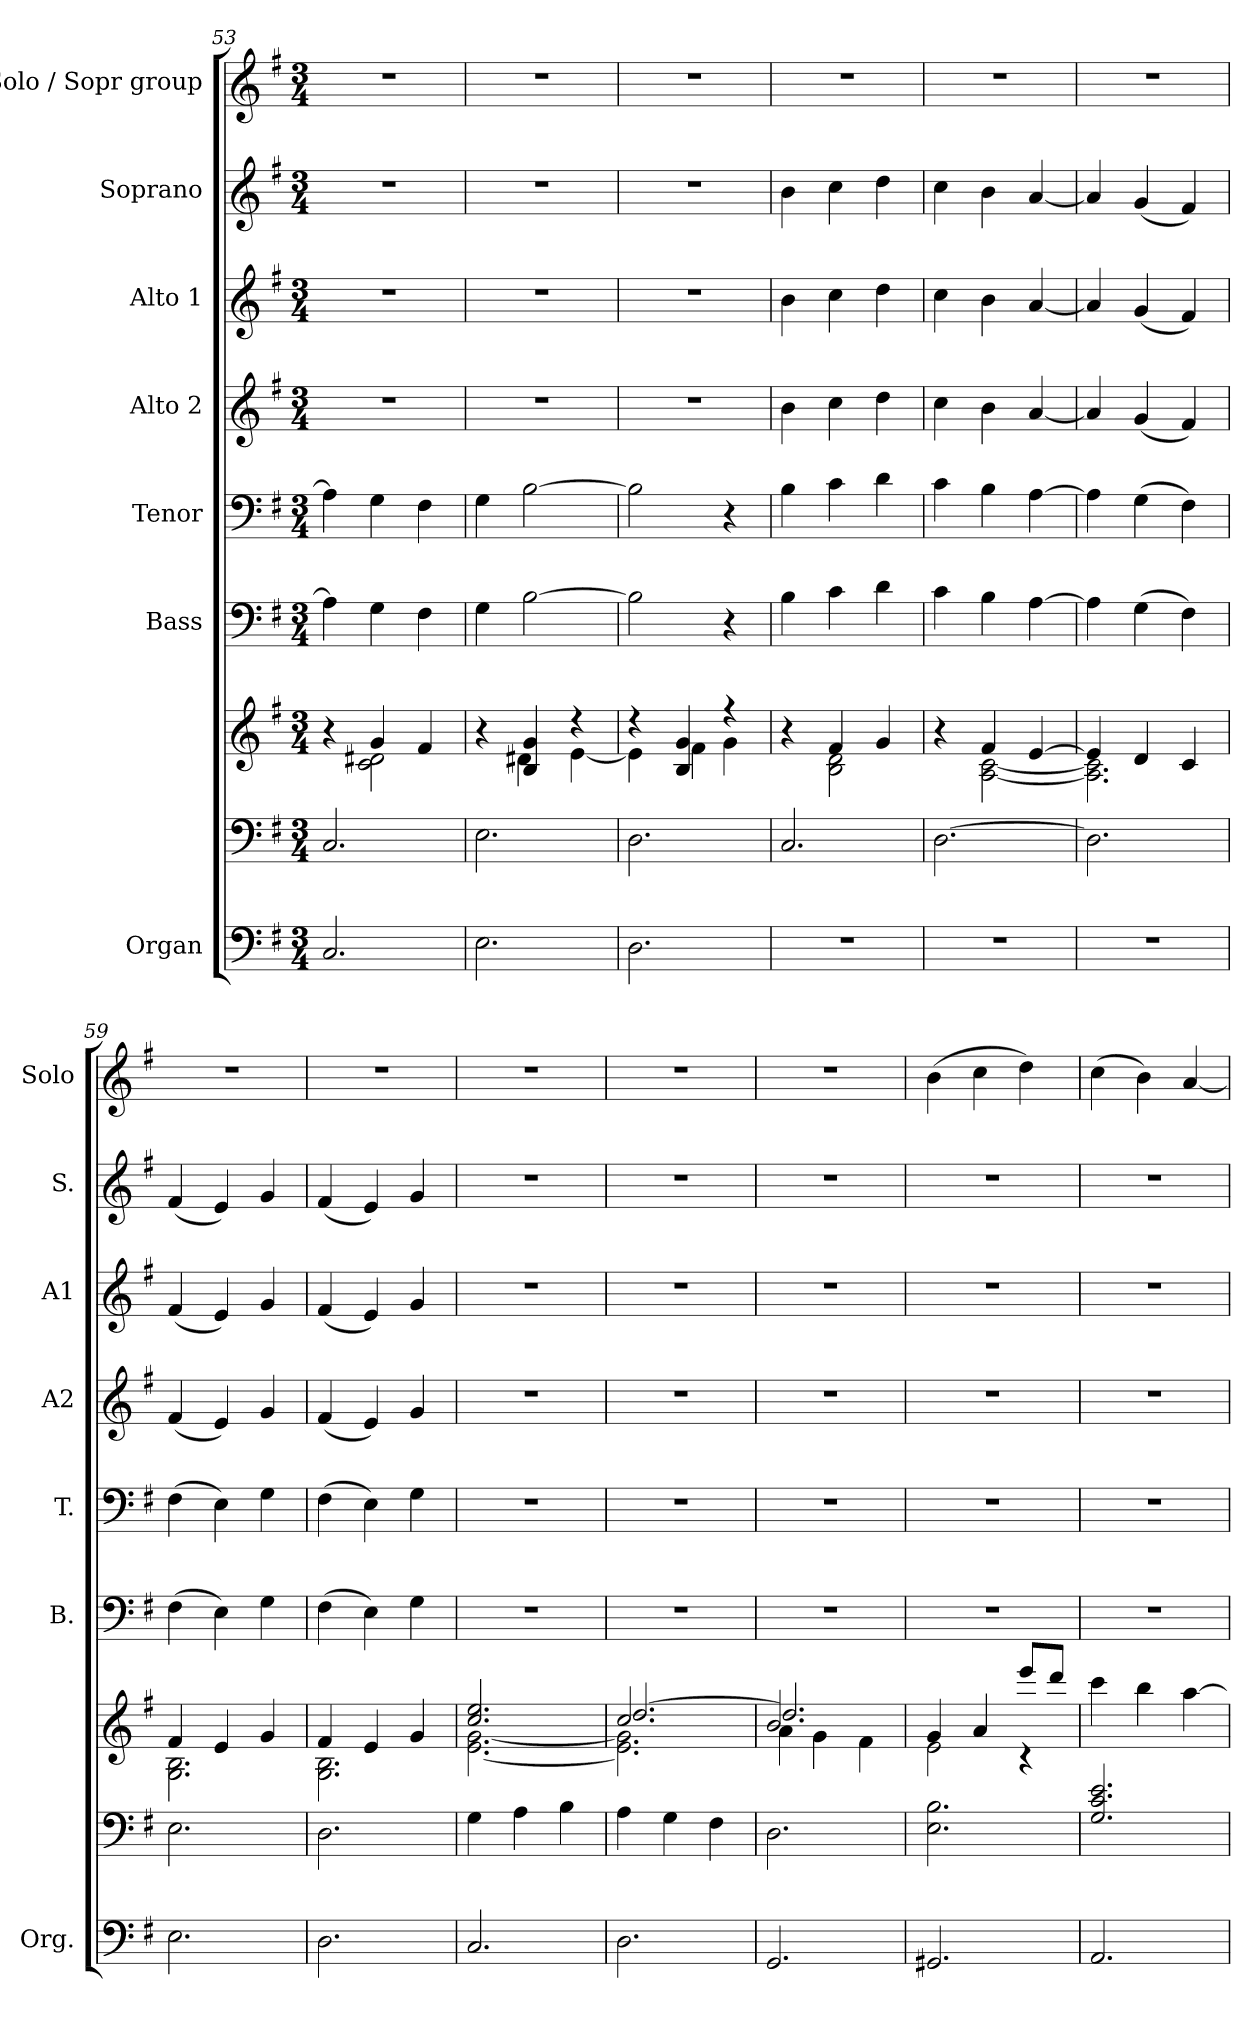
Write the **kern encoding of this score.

**kern	**kern	**kern	**kern	**kern	**kern	**kern	**kern	**kern
*part7	*part7	*part7	*part6	*part5	*part4	*part3	*part2	*part1
*staff9	*staff8	*staff7	*staff6	*staff5	*staff4	*staff3	*staff2	*staff1
*I"Organ	*	*	*I"Bass	*I"Tenor	*I"Alto 2	*I"Alto 1	*I"Soprano	*I"Solo / Sopr group
*I'Org.	*	*	*I'B.	*I'T.	*I'A2	*I'A1	*I'S.	*I'Solo
*clefF4	*clefF4	*clefG2	*clefF4	*clefF4	*clefG2	*clefG2	*clefG2	*clefG2
*k[f#]	*k[f#]	*k[f#]	*k[f#]	*k[f#]	*k[f#]	*k[f#]	*k[f#]	*k[f#]
*M3/4	*M3/4	*M3/4	*M3/4	*M3/4	*M3/4	*M3/4	*M3/4	*M3/4
=53	=53	=53	=53	=53	=53	=53	=53	=53
*	*	*^	*	*	*	*	*	*
2.C/	2.C/	4r	4ryy	4A\]	4A\]	2.r	2.r	2.r	2.r
.	.	4g/	2c\ 2d#X\	4G\	4G\	.	.	.	.
.	.	4f#/	.	4F#\	4F#\	.	.	.	.
=54	=54	=54	=54	=54	=54	=54	=54	=54	=54
2.E\	2.E\	4r	4ryy	4G\	4G\	2.r	2.r	2.r	2.r
.	.	4B/ 4g/	4d#X\	[2B\	[2B\	.	.	.	.
.	.	4r	[4e\	.	.	.	.	.	.
=55	=55	=55	=55	=55	=55	=55	=55	=55	=55
2.D\	2.D\	4r	4e\]	2B\]	2B\]	2.r	2.r	2.r	2.r
.	.	4B/ 4g/	4f#\	.	.	.	.	.	.
.	.	4r	4g\	4r	4r	.	.	.	.
=56	=56	=56	=56	=56	=56	=56	=56	=56	=56
2.r	2.C/	4r	4ryy	4B\	4B\	4b\	4b\	4b\	2.r
.	.	4f#/	2B\ 2d\	4c\	4c\	4cc\	4cc\	4cc\	.
.	.	4g/	.	4d\	4d\	4dd\	4dd\	4dd\	.
=57	=57	=57	=57	=57	=57	=57	=57	=57	=57
2.r	[2.D\	4r	4ryy	4c\	4c\	4cc\	4cc\	4cc\	2.r
.	.	4f#/	[2A\ [2c\	4B\	4B\	4b\	4b\	4b\	.
.	.	[4e/	.	[4A\	[4A\	[4a/	[4a/	[4a/	.
=58	=58	=58	=58	=58	=58	=58	=58	=58	=58
2.r	2.D\]	4e/]	2.A\] 2.c\]	4A\]	4A\]	4a/]	4a/]	4a/]	2.r
.	.	4d/	.	(>4G\	(>4G\	(<4g/	(<4g/	(<4g/	.
.	.	4c/	.	4F#\)	4F#\)	4f#/)	4f#/)	4f#/)	.
=59	=59	=59	=59	=59	=59	=59	=59	=59	=59
2.E\	2.E\	4f#/	2.G\ 2.B\	(>4F#\	(>4F#\	(<4f#/	(<4f#/	(<4f#/	2.r
.	.	4e/	.	4E\)	4E\)	4e/)	4e/)	4e/)	.
.	.	4g/	.	4G\	4G\	4g/	4g/	4g/	.
=60	=60	=60	=60	=60	=60	=60	=60	=60	=60
2.D\	2.D\	4f#/	2.G\ 2.B\	(>4F#\	(>4F#\	(<4f#/	(<4f#/	(<4f#/	2.r
.	.	4e/	.	4E\)	4E\)	4e/)	4e/)	4e/)	.
.	.	4g/	.	4G\	4G\	4g/	4g/	4g/	.
=61	=61	=61	=61	=61	=61	=61	=61	=61	=61
2.C/	4G\	2.cc/ 2.ee/	[2.e\ [2.g\	2.r	2.r	2.r	2.r	2.r	2.r
.	4A\	.	.	.	.	.	.	.	.
.	4B\	.	.	.	.	.	.	.	.
=62	=62	=62	=62	=62	=62	=62	=62	=62	=62
*	*	*	*^	*	*	*	*	*	*
2.D\	4A\	2.cc/	2.e\] 2.g\]	[2.dd/	2.r	2.r	2.r	2.r	2.r	2.r
.	4G\	.	.	.	.	.	.	.	.	.
.	4F#\	.	.	.	.	.	.	.	.	.
=63	=63	=63	=63	=63	=63	=63	=63	=63	=63	=63
2.GG/	2.D\	2.b/	4a\	2.dd/]	2.r	2.r	2.r	2.r	2.r	2.r
.	.	.	4g\	.	.	.	.	.	.	.
.	.	.	4f#\	.	.	.	.	.	.	.
*	*	*	*v	*v	*	*	*	*	*	*
=64	=64	=64	=64	=64	=64	=64	=64	=64	=64
2.GG#X/	2.E\ 2.B\	4g/	2e\	2.r	2.r	2.r	2.r	2.r	(>4b\
.	.	4a/	.	.	.	.	.	.	4cc\
.	.	8eee/L	4r	.	.	.	.	.	4dd\)
.	.	8ddd/J	.	.	.	.	.	.	.
*	*	*v	*v	*	*	*	*	*	*
=65	=65	=65	=65	=65	=65	=65	=65	=65
2.AA/	2.G/ 2.c/ 2.e/	4ccc\	2.r	2.r	2.r	2.r	2.r	(>4cc\
.	.	4bb\	.	.	.	.	.	4b\)
.	.	[4aa\	.	.	.	.	.	[4a/
=	=	=	=	=	=	=	=	=
*-	*-	*-	*-	*-	*-	*-	*-	*-
